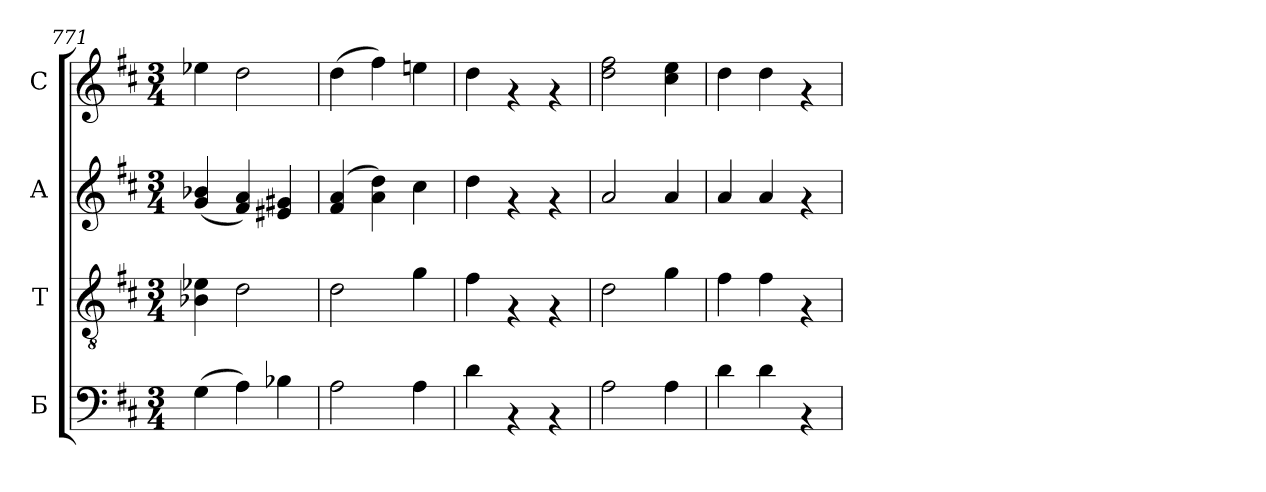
**kern	**kern	**kern	**kern
*part4	*part3	*part2	*part1
*staff4	*staff3	*staff2	*staff1
*I"Б	*I"Т	*I"А	*I"С
*clefF4	*clefGv2	*clefG2	*clefG2
*k[f#c#]	*k[f#c#]	*k[f#c#]	*k[f#c#]
*D:	*D:	*D:	*D:
*M3/4	*M3/4	*M3/4	*M3/4
=771	=771	=771	=771
(>4G\	4B-X\ 4e-X\	(<4g/ 4b-X/	4ee-X\
4A\)	2d\	4f#/ 4a/)	2dd\
4B-X\	.	4e#X/ 4g#X/	.
=772	=772	=772	=772
2A\	2d\	(4f#/ 4a/	(>4dd\
.	.	4a\ 4dd\)	4ff#\)
4A\	4g\	4cc#\	4een\
=773	=773	=773	=773
4d\	4f#\	4dd\	4dd\
4rAA	4rF	4rf	4rf
4rAA	4rF	4rf	4rf
=774	=774	=774	=774
2A\	2d\	2a/	2dd\ 2ff#\
4A\	4g\	4a/	4cc#\ 4ee\
=775	=775	=775	=775
4d\	4f#\	4a/	4dd\
4d\	4f#\	4a/	4dd\
4rAA	4rF	4rf	4rf
=	=	=	=
*-	*-	*-	*-
